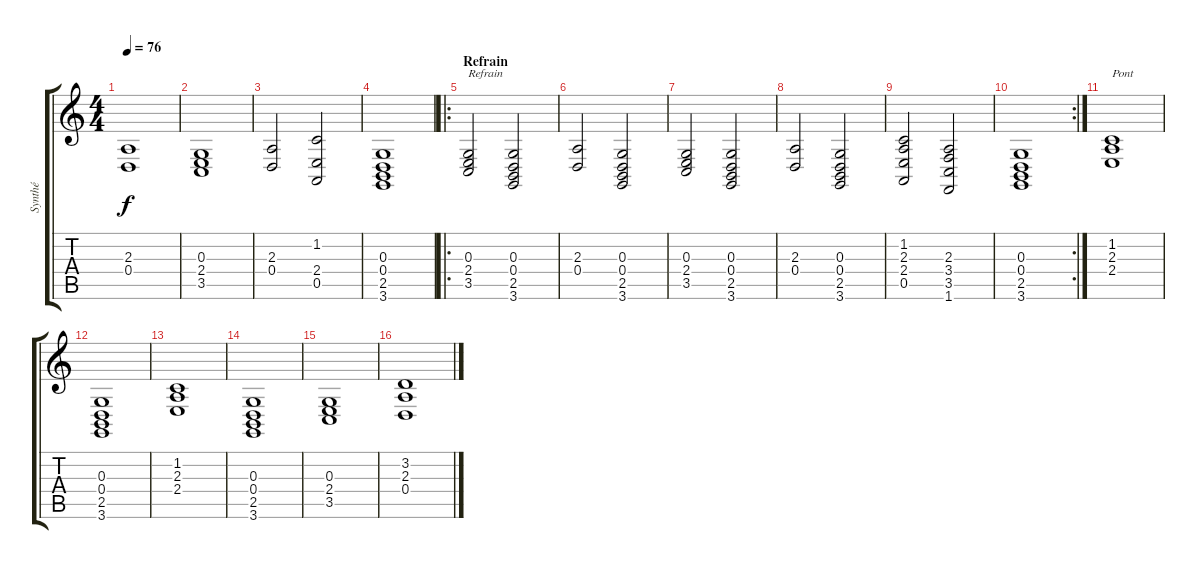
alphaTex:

\track ("Synthé" "Synthé") {instrument churchorgan}
\staff {score tabs}
\tuning (E4 B3 G3 D3 A2 E2) {hide}
\ts (4 4)
\tempo 76
\clef g2
\ks c
(2.3 0.4).1{dy f} |
(0.3 2.4 3.5).1 |
(2.3 0.4).2 (1.2 2.4 0.5).2 |
(0.3 0.4 2.5 3.6).1 |
\ro
\section ("" "Refrain")
(0.3 2.4 3.5).2{txt "Refrain"} (0.3 0.4 2.5 3.6).2 |
(2.3 0.4).2 (0.3 0.4 2.5 3.6).2 |
(0.3 2.4 3.5).2 (0.3 0.4 2.5 3.6).2 |
(2.3 0.4).2 (0.3 0.4 2.5 3.6).2 |
(1.2 2.3 2.4 0.5).2 (2.3 3.4 3.5 1.6).2 |
\rc 2
(0.3 0.4 2.5 3.6).1 |
(1.2 2.3 2.4).1{txt "Pont"} |
(0.3 0.4 2.5 3.6).1 |
(1.2 2.3 2.4).1 |
(0.3 0.4 2.5 3.6).1 |
(0.3 2.4 3.5).1 |
(3.2 2.3 0.4).1
